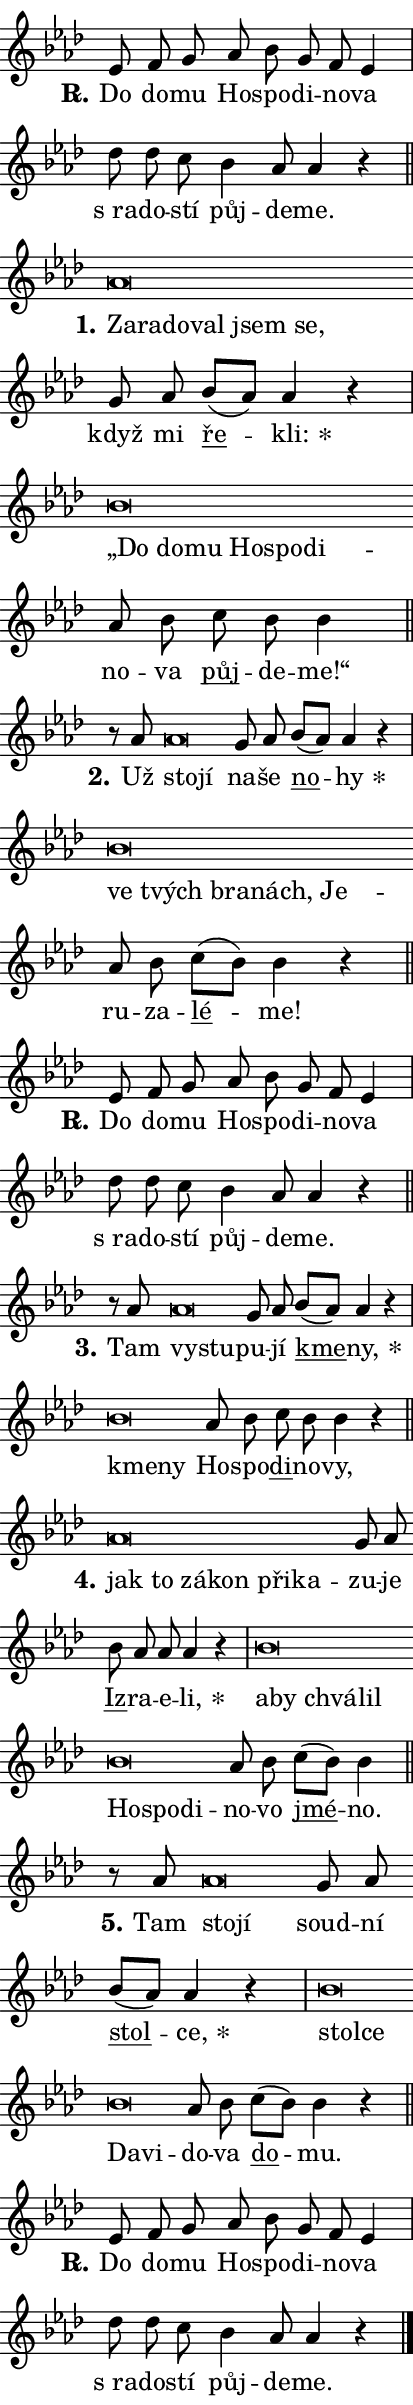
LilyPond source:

\version "2.24.0"
\header { tagline = "" }
\paper {
  indent = 0\cm
  top-margin = 0\cm
  right-margin = 0\cm
  bottom-margin = 0\cm
  left-margin = 0\cm
  paper-width = 7\cm
  page-breaking = #ly:one-page-breaking
  system-system-spacing.basic-distance = #11
  score-system-spacing.basic-distance = #11
  ragged-last = ##f
}


%% Author: Thomas Morley
%% https://lists.gnu.org/archive/html/lilypond-user/2020-05/msg00002.html
#(define (line-position grob)
"Returns position of @var[grob} in current system:
   @code{'start}, if at first time-step
   @code{'end}, if at last time-step
   @code{'middle} otherwise
"
  (let* ((col (ly:item-get-column grob))
         (ln (ly:grob-object col 'left-neighbor))
         (rn (ly:grob-object col 'right-neighbor))
         (col-to-check-left (if (ly:grob? ln) ln col))
         (col-to-check-right (if (ly:grob? rn) rn col))
         (break-dir-left
           (and
             (ly:grob-property col-to-check-left 'non-musical #f)
             (ly:item-break-dir col-to-check-left)))
         (break-dir-right
           (and
             (ly:grob-property col-to-check-right 'non-musical #f)
             (ly:item-break-dir col-to-check-right))))
        (cond ((eqv? 1 break-dir-left) 'start)
              ((eqv? -1 break-dir-right) 'end)
              (else 'middle))))

#(define (tranparent-at-line-position vctor)
  (lambda (grob)
  "Relying on @code{line-position} select the relevant enry from @var{vctor}.
Used to determine transparency,"
    (case (line-position grob)
      ((end) (not (vector-ref vctor 0)))
      ((middle) (not (vector-ref vctor 1)))
      ((start) (not (vector-ref vctor 2))))))

noteHeadBreakVisibility =
#(define-music-function (break-visibility)(vector?)
"Makes @code{NoteHead}s transparent relying on @var{break-visibility}"
#{
  \override NoteHead.transparent =
    #(tranparent-at-line-position break-visibility)
#})

#(define delete-ledgers-for-transparent-note-heads
  (lambda (grob)
    "Reads whether a @code{NoteHead} is transparent.
If so this @code{NoteHead} is removed from @code{'note-heads} from
@var{grob}, which is supposed to be @code{LedgerLineSpanner}.
As a result ledgers are not printed for this @code{NoteHead}"
    (let* ((nhds-array (ly:grob-object grob 'note-heads))
           (nhds-list
             (if (ly:grob-array? nhds-array)
                 (ly:grob-array->list nhds-array)
                 '()))
           ;; Relies on the transparent-property being done before
           ;; Staff.LedgerLineSpanner.after-line-breaking is executed.
           ;; This is fragile ...
           (to-keep
             (remove
               (lambda (nhd)
                 (ly:grob-property nhd 'transparent #f))
               nhds-list)))
      ;; TODO find a better method to iterate over grob-arrays, similiar
      ;; to filter/remove etc for lists
      ;; For now rebuilt from scratch
      (set! (ly:grob-object grob 'note-heads)  '())
      (for-each
        (lambda (nhd)
          (ly:pointer-group-interface::add-grob grob 'note-heads nhd))
        to-keep))))

hideNotes = {
  \noteHeadBreakVisibility #begin-of-line-visible
}
unHideNotes = {
  \noteHeadBreakVisibility #all-visible
}

% work-around for resetting accidentals
% https://lilypond.org/doc/v2.23/Documentation/notation/displaying-rhythms#unmetered-music
cadenzaMeasure = {
  \cadenzaOff
  \partial 1024 s1024
  \cadenzaOn
}

#(define-markup-command (accent layout props text) (markup?)
  "Underline accented syllable"
  (interpret-markup layout props
    #{\markup \override #'(offset . 4.3) \underline { #text }#}))

responsum = \markup \concat {
  "R" \hspace #-1.05 \path #0.1 #'((moveto 0 0.07) (lineto 0.9 0.8)) \hspace #0.05 "."
}

\layout {
    \context {
        \Staff
        \remove "Time_signature_engraver"
        \override LedgerLineSpanner.after-line-breaking = #delete-ledgers-for-transparent-note-heads
    }
    \context {
        \Voice {
            \override NoteHead.output-attributes = #'((class . "notehead"))
            \override Hairpin.height = #0.55
        }
    }
    \context {
        \Lyrics {
            \override StanzaNumber.output-attributes = #'((class . "stanzanumber"))
            \override LyricSpace.minimum-distance = #0.9
            \override LyricText.font-name = #"TeX Gyre Schola"
            \override LyricText.font-size = 1
            \override StanzaNumber.font-name = #"TeX Gyre Schola Bold"
            \override StanzaNumber.font-size = 1
        }
    }
}

% magnetic-lyrics.ily
%
%   written by
%     Jean Abou Samra <jean@abou-samra.fr>
%     Werner Lemberg <wl@gnu.org>
%
%   adapted by
%     Jiri Hon <jiri.hon@gmail.com>
%
% Version 2022-Apr-15

% https://www.mail-archive.com/lilypond-user@gnu.org/msg149350.html

#(define (Left_hyphen_pointer_engraver context)
   "Collect syllable-hyphen-syllable occurrences in lyrics and store
them in properties.  This engraver only looks to the left.  For
example, if the lyrics input is @code{foo -- bar}, it does the
following.

@itemize @bullet
@item
Set the @code{text} property of the @code{LyricHyphen} grob between
@q{foo} and @q{bar} to @code{foo}.

@item
Set the @code{left-hyphen} property of the @code{LyricText} grob with
text @q{foo} to the @code{LyricHyphen} grob between @q{foo} and
@q{bar}.
@end itemize

Use this auxiliary engraver in combination with the
@code{lyric-@/text::@/apply-@/magnetic-@/offset!} hook."
   (let ((hyphen #f)
         (text #f))
     (make-engraver
      (acknowledgers
       ((lyric-syllable-interface engraver grob source-engraver)
        (set! text grob)))
      (end-acknowledgers
       ((lyric-hyphen-interface engraver grob source-engraver)
        ;(when (not (grob::has-interface grob 'lyric-space-interface))
          (set! hyphen grob)));)
      ((stop-translation-timestep engraver)
       (when (and text hyphen)
         (ly:grob-set-object! text 'left-hyphen hyphen))
       (set! text #f)
       (set! hyphen #f)))))

#(define (lyric-text::apply-magnetic-offset! grob)
   "If the space between two syllables is less than the value in
property @code{LyricText@/.details@/.squash-threshold}, move the right
syllable to the left so that it gets concatenated with the left
syllable.

Use this function as a hook for
@code{LyricText@/.after-@/line-@/breaking} if the
@code{Left_@/hyphen_@/pointer_@/engraver} is active."
   (let ((hyphen (ly:grob-object grob 'left-hyphen #f)))
     (when hyphen
       (let ((left-text (ly:spanner-bound hyphen LEFT)))
         (when (grob::has-interface left-text 'lyric-syllable-interface)
           (let* ((common (ly:grob-common-refpoint grob left-text X))
                  (this-x-ext (ly:grob-extent grob common X))
                  (left-x-ext
                   (begin
                     ;; Trigger magnetism for left-text.
                     (ly:grob-property left-text 'after-line-breaking)
                     (ly:grob-extent left-text common X)))
                  ;; `delta` is the gap width between two syllables.
                  (delta (- (interval-start this-x-ext)
                            (interval-end left-x-ext)))
                  (details (ly:grob-property grob 'details))
                  (threshold (assoc-get 'squash-threshold details 0.2)))
             (when (< delta threshold)
               (let* (;; We have to manipulate the input text so that
                      ;; ligatures crossing syllable boundaries are not
                      ;; disabled.  For languages based on the Latin
                      ;; script this is essentially a beautification.
                      ;; However, for non-Western scripts it can be a
                      ;; necessity.
                      (lt (ly:grob-property left-text 'text))
                      (rt (ly:grob-property grob 'text))
                      (is-space (grob::has-interface hyphen 'lyric-space-interface))
                      (space (if is-space " " ""))
                      (space-markup (grob-interpret-markup grob " "))
                      (space-size (interval-length (ly:stencil-extent space-markup X)))
                      (extra-delta (if is-space space-size 0))
                      ;; Append new syllable.
                      (ltrt-space (if (and (string? lt) (string? rt))
                                (string-append lt space rt)
                                (make-concat-markup (list lt space rt))))
                      ;; Right-align `ltrt` to the right side.
                      (ltrt-space-markup (grob-interpret-markup
                               grob
                               (make-translate-markup
                                (cons (interval-length this-x-ext) 0)
                                (make-right-align-markup ltrt-space)))))
                 (begin
                   ;; Don't print `left-text`.
                   (ly:grob-set-property! left-text 'stencil #f)
                   ;; Set text and stencil (which holds all collected
                   ;; syllables so far) and shift it to the left.
                   (ly:grob-set-property! grob 'text ltrt-space)
                   (ly:grob-set-property! grob 'stencil ltrt-space-markup)
                   (ly:grob-translate-axis! grob (- (- delta extra-delta)) X))))))))))


#(define (lyric-hyphen::displace-bounds-first grob)
   ;; Make very sure this callback isn't triggered too early.
   (let ((left (ly:spanner-bound grob LEFT))
         (right (ly:spanner-bound grob RIGHT)))
     (ly:grob-property left 'after-line-breaking)
     (ly:grob-property right 'after-line-breaking)
     (ly:lyric-hyphen::print grob)))

squashThreshold = #0.4

\layout {
  \context {
    \Lyrics
    \consists #Left_hyphen_pointer_engraver
    \override LyricText.after-line-breaking =
      #lyric-text::apply-magnetic-offset!
    \override LyricHyphen.stencil = #lyric-hyphen::displace-bounds-first
    \override LyricText.details.squash-threshold = \squashThreshold
    \override LyricHyphen.minimum-distance = 0
    \override LyricHyphen.minimum-length = \squashThreshold
  }
}

squash = \override LyricText.details.squash-threshold = 9999
unSquash = \override LyricText.details.squash-threshold = \squashThreshold

left = \override LyricText.self-alignment-X = #LEFT
unLeft = \revert LyricText.self-alignment-X

starOffset = #(lambda (grob) 
                (let ((x_offset (ly:self-alignment-interface::aligned-on-x-parent grob)))
                  (if (= x_offset 0) 0 (+ x_offset 1.2))))

star = #(define-music-function (syllable)(string?)
"Append star separator at the end of a syllable"
#{
  \once \override LyricText.X-offset = #starOffset
  \lyricmode { \markup {
    #syllable
    \override #'((font-name . "TeX Gyre Schola Bold")) \hspace #0.2 \lower #0.65 \larger "*"
  } }
#})

starAccent = #(define-music-function (syllable)(string?)
"Append star separator at the end of a syllable and make accent"
#{
  \once \override LyricText.X-offset = #starOffset
  \lyricmode { \markup {
    \accent #syllable
    \override #'((font-name . "TeX Gyre Schola Bold")) \hspace #0.2 \lower #0.65 \larger "*"
  } }
#})

breath = #(define-music-function (syllable)(string?)
"Append breathing indicator at the end of a syllable"
#{
  \lyricmode { \markup { #syllable "+" } }
#})

optionalBreath = #(define-music-function (syllable)(string?)
"Append optional breathing indicator at the end of a syllable"
#{
  \lyricmode { \markup { #syllable "(+)" } }
#})


\score {
    <<
        \new Voice = "melody" { \cadenzaOn \key as \major \relative { es'8 f g as bes g f es4 \cadenzaMeasure \bar "|" des'8 des c \bar "" bes4 as8 as4 r \cadenzaMeasure \bar "||" \break } }
        \new Lyrics \lyricsto "melody" { \lyricmode { \set stanza = \responsum
Do do -- mu Ho -- spo -- di -- no -- va "s ra" -- do -- stí půj -- de -- me. } }
    >>
    \layout {}
}

\score {
    <<
        \new Voice = "melody" { \cadenzaOn \key as \major \relative { as'\breve*1/16 \hideNotes \breve*1/16 \bar "" \breve*1/16 \bar "" \breve*1/16 \bar "" \breve*1/16 \breve*1/16 \bar "" \unHideNotes g8 as \bar "" bes[( as)] as4 r \cadenzaMeasure \bar "|" bes\breve*1/16 \hideNotes \breve*1/16 \bar "" \breve*1/16 \bar "" \breve*1/16 \bar "" \breve*1/16 \breve*1/16 \bar "" \unHideNotes as8 bes \bar "" c bes bes4 \cadenzaMeasure \bar "||" \break } }
        \new Lyrics \lyricsto "melody" { \lyricmode { \set stanza = "1."
\left Za -- \squash ra -- do -- val jsem se, \unLeft \unSquash když mi \markup \accent ře -- \star kli: \left „Do \squash do -- mu Ho -- spo -- di -- \unLeft \unSquash no -- va \markup \accent půj -- de -- me!“ } }
    >>
    \layout {}
}

\score {
    <<
        \new Voice = "melody" { \cadenzaOn \key as \major \relative { r8 as'8 as\breve*1/16 \hideNotes \breve*1/16 \bar "" \unHideNotes g8 as \bar "" bes[( as)] as4 r \cadenzaMeasure \bar "|" bes\breve*1/16 \hideNotes \breve*1/16 \bar "" \breve*1/16 \bar "" \breve*1/16 \breve*1/16 \bar "" \unHideNotes as8 bes \bar "" c[( bes)] bes4 r \cadenzaMeasure \bar "||" \break } }
        \new Lyrics \lyricsto "melody" { \lyricmode { \set stanza = "2."
Už \left sto -- \squash jí \unLeft \unSquash na -- še \markup \accent no -- \star hy \left ve \squash tvých bra -- nách, Je -- \unLeft \unSquash ru -- za -- \markup \accent lé -- me! } }
    >>
    \layout {}
}

\score {
    <<
        \new Voice = "melody" { \cadenzaOn \key as \major \relative { es'8 f g as bes g f es4 \cadenzaMeasure \bar "|" des'8 des c \bar "" bes4 as8 as4 r \cadenzaMeasure \bar "||" \break } }
        \new Lyrics \lyricsto "melody" { \lyricmode { \set stanza = \responsum
Do do -- mu Ho -- spo -- di -- no -- va "s ra" -- do -- stí půj -- de -- me. } }
    >>
    \layout {}
}

\score {
    <<
        \new Voice = "melody" { \cadenzaOn \key as \major \relative { r8 as'8 as\breve*1/16 \hideNotes \breve*1/16 \bar "" \unHideNotes g8 as \bar "" bes[( as)] as4 r \cadenzaMeasure \bar "|" bes\breve*1/16 \hideNotes \breve*1/16 \bar "" \unHideNotes as8 bes \bar "" c bes bes4 r \cadenzaMeasure \bar "||" \break } }
        \new Lyrics \lyricsto "melody" { \lyricmode { \set stanza = "3."
Tam \left vy -- \squash stu -- \unLeft \unSquash pu -- jí \markup \accent kme -- \star ny, \left kme -- \squash ny \unLeft \unSquash Ho -- spo -- \markup \accent di -- no -- vy, } }
    >>
    \layout {}
}

\score {
    <<
        \new Voice = "melody" { \cadenzaOn \key as \major \relative { as'\breve*1/16 \hideNotes \breve*1/16 \bar "" \breve*1/16 \bar "" \breve*1/16 \bar "" \breve*1/16 \breve*1/16 \bar "" \unHideNotes g8 as \bar "" bes as as as4 r \cadenzaMeasure \bar "|" bes\breve*1/16 \hideNotes \breve*1/16 \bar "" \breve*1/16 \bar "" \breve*1/16 \bar "" \breve*1/16 \bar "" \breve*1/16 \breve*1/16 \bar "" \unHideNotes as8 bes \bar "" c[( bes)] bes4 \cadenzaMeasure \bar "||" \break } }
        \new Lyrics \lyricsto "melody" { \lyricmode { \set stanza = "4."
\left jak \squash to zá -- kon při -- ka -- \unLeft \unSquash zu -- je \markup \accent Iz -- ra -- e -- \star li, \left a -- \squash by chvá -- lil Ho -- spo -- di -- \unLeft \unSquash no -- vo \markup \accent jmé -- no. } }
    >>
    \layout {}
}

\score {
    <<
        \new Voice = "melody" { \cadenzaOn \key as \major \relative { r8 as'8 as\breve*1/16 \hideNotes \breve*1/16 \bar "" \unHideNotes g8 as \bar "" bes[( as)] as4 r \cadenzaMeasure \bar "|" bes\breve*1/16 \hideNotes \breve*1/16 \bar "" \breve*1/16 \breve*1/16 \bar "" \unHideNotes as8 bes \bar "" c[( bes)] bes4 r \cadenzaMeasure \bar "||" \break } }
        \new Lyrics \lyricsto "melody" { \lyricmode { \set stanza = "5."
Tam \left sto -- \squash jí \unLeft \unSquash soud -- ní \markup \accent stol -- \star ce, \left stol -- \squash ce Da -- vi -- \unLeft \unSquash do -- va \markup \accent do -- mu. } }
    >>
    \layout {}
}

\score {
    <<
        \new Voice = "melody" { \cadenzaOn \key as \major \relative { es'8 f g as bes g f es4 \cadenzaMeasure \bar "|" des'8 des c \bar "" bes4 as8 as4 r \cadenzaMeasure \bar "||" \break } \bar "|." }
        \new Lyrics \lyricsto "melody" { \lyricmode { \set stanza = \responsum
Do do -- mu Ho -- spo -- di -- no -- va "s ra" -- do -- stí půj -- de -- me. } }
    >>
    \layout {}
}
